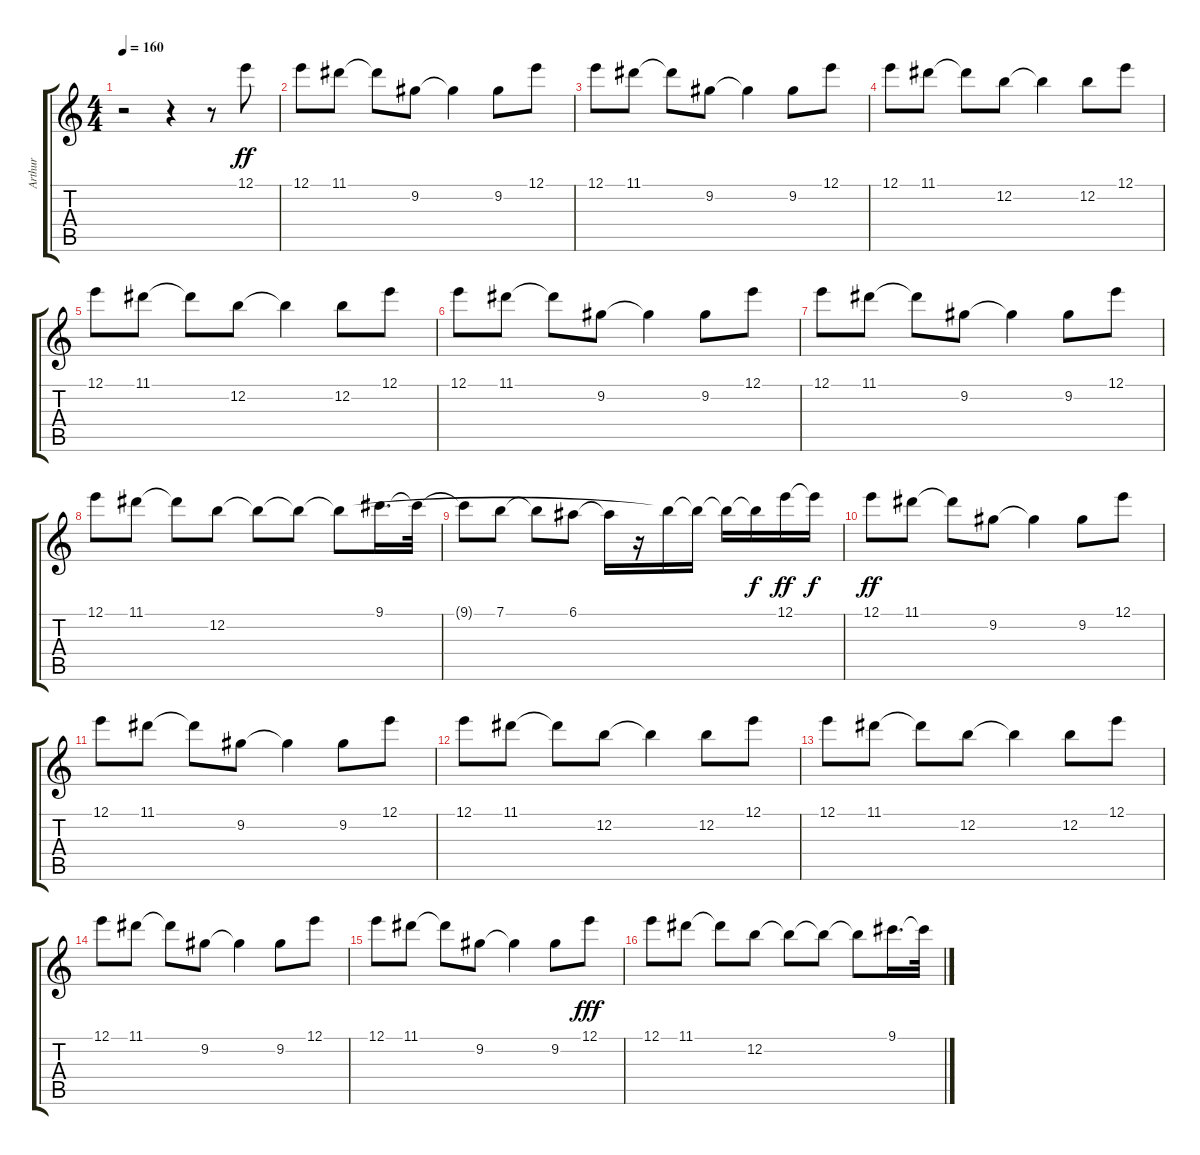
\track ("Arthur" "Arthur") {instrument acousticguitarsteel}
\staff {score tabs}
\tuning (E4 B3 G3 D3 A2 E2) {hide}
\ts (4 4)
\tempo 160
\clef g2
\ks c
r.2{dy fff} r.4 r.8 12.1.8{dy ff} |
12.1.8 11.1.8 11.1{t}.8 9.2.8 9.2{t}.4 9.2.8 12.1.8 |
12.1.8 11.1.8 11.1{t}.8 9.2.8 9.2{t}.4 9.2.8 12.1.8 |
12.1.8 11.1.8 11.1{t}.8 12.2.8 12.2{t}.4 12.2.8 12.1.8 |
12.1.8 11.1.8 11.1{t}.8 12.2.8 12.2{t}.4 12.2.8 12.1.8 |
12.1.8 11.1.8 11.1{t}.8 9.2.8 9.2{t}.4 9.2.8 12.1.8 |
12.1.8 11.1.8 11.1{t}.8 9.2.8 9.2{t}.4 9.2.8 12.1.8 |
12.1.8 11.1.8 11.1{t}.8 12.2.8 12.2{t}.8 12.2{t}.8 12.2{t}.8 9.1.16{d} 9.1{t}.32 |
9.1{t}.8 7.1.8 7.1{t}.8 6.1.8 6.1{t}.16 r.16 12.2{t}.16 12.2{t}.16 12.2{t}.16 12.2{t}.16{dy f} 12.1.16{dy ff} 12.1{t}.16{dy f} |
12.1.8{dy ff} 11.1.8 11.1{t}.8 9.2.8 9.2{t}.4 9.2.8 12.1.8 |
12.1.8 11.1.8 11.1{t}.8 9.2.8 9.2{t}.4 9.2.8 12.1.8 |
12.1.8 11.1.8 11.1{t}.8 12.2.8 12.2{t}.4 12.2.8 12.1.8 |
12.1.8 11.1.8 11.1{t}.8 12.2.8 12.2{t}.4 12.2.8 12.1.8 |
12.1.8 11.1.8 11.1{t}.8 9.2.8 9.2{t}.4 9.2.8 12.1.8 |
12.1.8 11.1.8 11.1{t}.8 9.2.8 9.2{t}.4 9.2.8 12.1.8{dy fff} |
12.1.8 11.1.8 11.1{t}.8 12.2.8 12.2{t}.8 12.2{t}.8 12.2{t}.8 9.1.16{d} 9.1{t}.32
